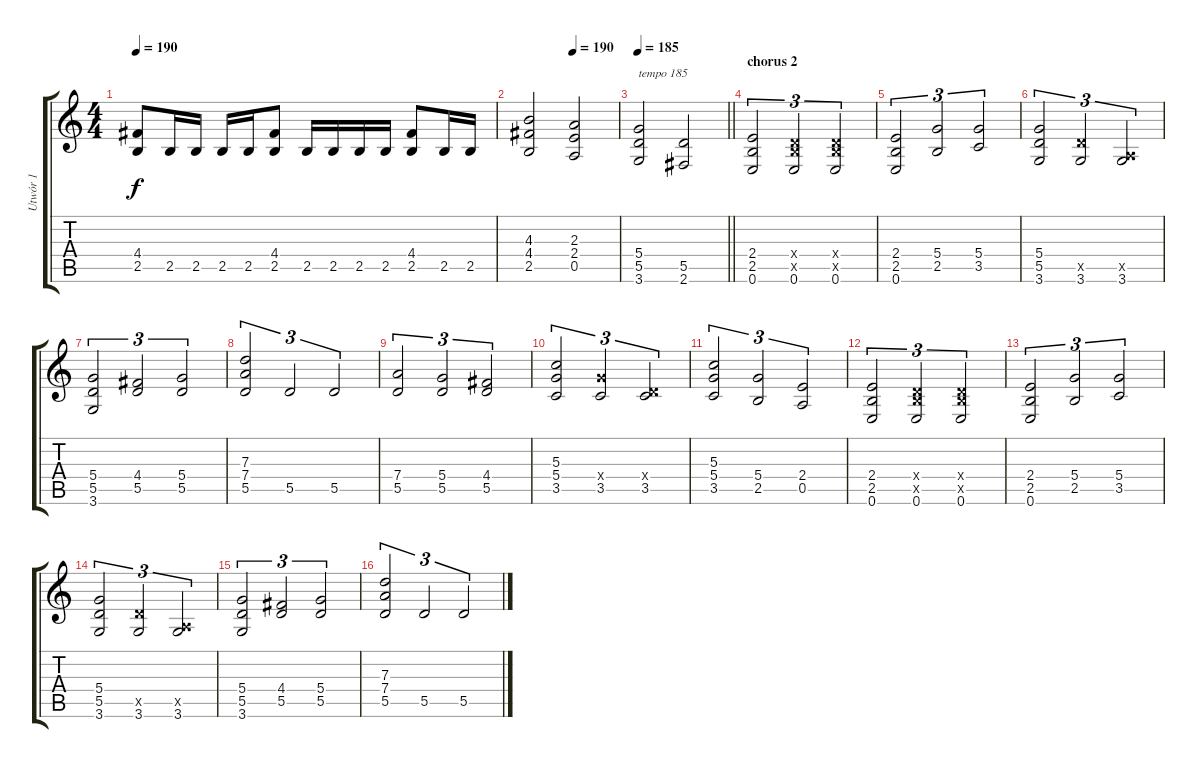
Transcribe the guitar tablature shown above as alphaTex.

\track ("Utwór 1" "Utwór 1") {instrument overdrivenguitar}
\staff {score tabs}
\tuning (E4 B3 G3 D3 A2 E2) {hide}
\ts (4 4)
\tempo 190
\clef g2
\ks c
(4.4 2.5).8{dy f} 2.5.16 2.5.16 2.5.16 2.5.16 (4.4 2.5).8 2.5.16 2.5.16 2.5.16 2.5.16 (4.4 2.5).8 2.5.16 2.5.16 |
\tempo (190 0.5)
(4.3 4.4 2.5).2 (2.3 2.4 0.5).2 |
\tempo 185
\barLineRight lightlight
(5.4 5.5 3.6).2{txt "tempo 185"} (5.5 2.6).2 |
\section ("" "chorus 2")
(2.4 2.5 0.6).2{tu (3 2)} (0.4{x} 2.5{x} 0.6).2{tu (3 2)} (0.4{x} 2.5{x} 0.6).2{tu (3 2)} |
(2.4 2.5 0.6).2{tu (3 2)} (5.4 2.5).2{tu (3 2)} (5.4 3.5).2{tu (3 2)} |
(5.4 5.5 3.6).2{tu (3 2)} (5.5{x} 3.6).2{tu (3 2)} (0.5{x} 3.6).2{tu (3 2)} |
(5.4 5.5 3.6).2{tu (3 2)} (4.4 5.5).2{tu (3 2)} (5.4 5.5).2{tu (3 2)} |
(7.3 7.4 5.5).2{tu (3 2)} 5.5.2{tu (3 2)} 5.5.2{tu (3 2)} |
(7.4 5.5).2{tu (3 2)} (5.4 5.5).2{tu (3 2)} (4.4 5.5).2{tu (3 2)} |
(5.3 5.4 3.5).2{tu (3 2)} (5.4{x} 3.5).2{tu (3 2)} (0.4{x} 3.5).2{tu (3 2)} |
(5.3 5.4 3.5).2{tu (3 2)} (5.4 2.5).2{tu (3 2)} (2.4 0.5).2{tu (3 2)} |
(2.4 2.5 0.6).2{tu (3 2)} (0.4{x} 2.5{x} 0.6).2{tu (3 2)} (0.4{x} 2.5{x} 0.6).2{tu (3 2)} |
(2.4 2.5 0.6).2{tu (3 2)} (5.4 2.5).2{tu (3 2)} (5.4 3.5).2{tu (3 2)} |
(5.4 5.5 3.6).2{tu (3 2)} (5.5{x} 3.6).2{tu (3 2)} (0.5{x} 3.6).2{tu (3 2)} |
(5.4 5.5 3.6).2{tu (3 2)} (4.4 5.5).2{tu (3 2)} (5.4 5.5).2{tu (3 2)} |
(7.3 7.4 5.5).2{tu (3 2)} 5.5.2{tu (3 2)} 5.5.2{tu (3 2)}
